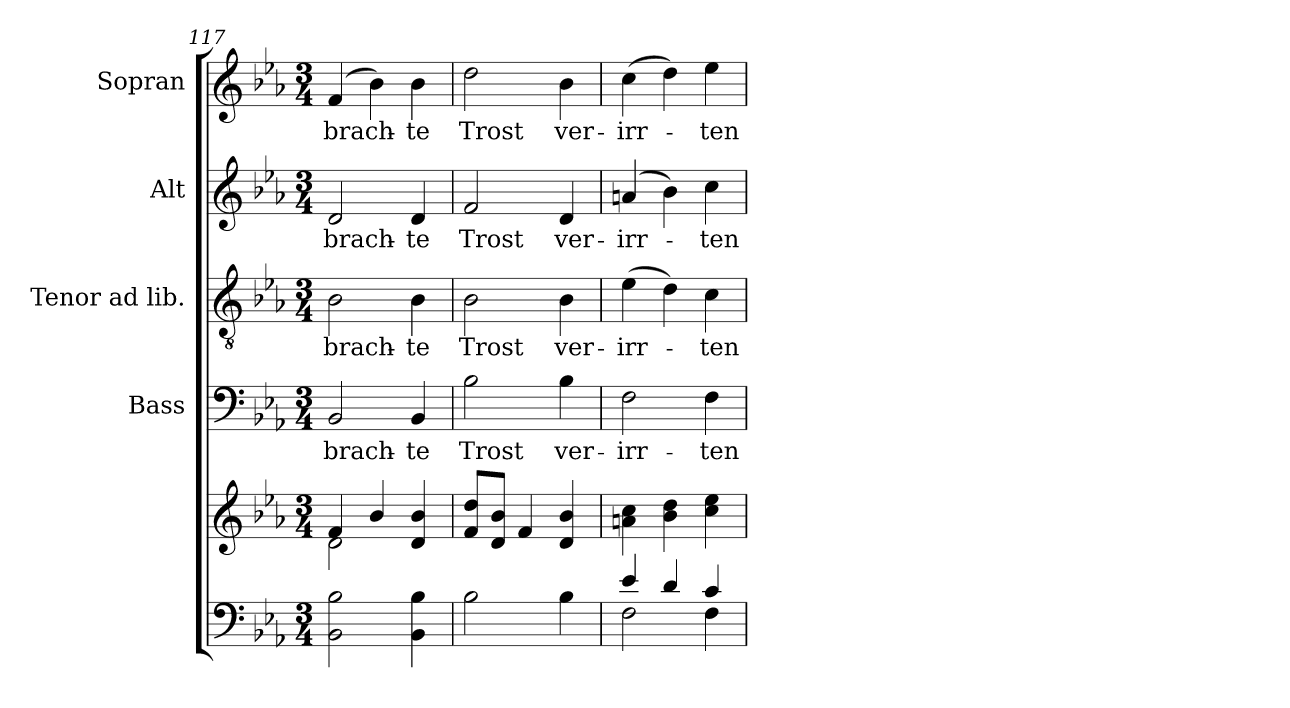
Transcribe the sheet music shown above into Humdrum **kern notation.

**kern	**kern	**kern	**text	**kern	**text	**kern	**text	**kern	**text
*part5	*part5	*part4	*part4	*part3	*part3	*part2	*part2	*part1	*part1
*staff6	*staff5	*staff4	*staff4	*staff3	*staff3	*staff2	*staff2	*staff1	*staff1
*	*	*I"Bass	*	*I"Tenor ad lib.	*	*I"Alt	*	*I"Sopran	*
*	*	*I'B.	*	*I'T.	*	*I'A.	*	*I'S.	*
*clefF4	*clefG2	*clefF4	*	*clefGv2	*	*clefG2	*	*clefG2	*
*k[b-e-a-]	*k[b-e-a-]	*k[b-e-a-]	*	*k[b-e-a-]	*	*k[b-e-a-]	*	*k[b-e-a-]	*
*E-:	*E-:	*E-:	*	*E-:	*	*E-:	*	*E-:	*
*M3/4	*M3/4	*M3/4	*	*M3/4	*	*M3/4	*	*M3/4	*
=117	=117	=117	=117	=117	=117	=117	=117	=117	=117
*	*^	*	*	*	*	*	*	*	*
!	!	!	!	!LO:LY:b	!	!LO:LY:b	!	!LO:LY:b	!	!LO:LY:b
2BB-\ 2B-\	4f/	2d\	2BB-/	brach-	2B-\	brach-	2d/	brach-	(4f/	brach-
.	4b-/	.	.	.	.	.	.	.	4b-\)	.
!	!	!	!	!LO:LY:b	!	!LO:LY:b	!	!LO:LY:b	!	!LO:LY:b
4BB-\ 4B-\	4d/ 4b-/	4ryy	4BB-/	-te	4B-\	-te	4d/	-te	4b-\	-te
=118	=118	=118	=118	=118	=118	=118	=118	=118	=118	=118
!	!	!	!	!LO:LY:b	!	!LO:LY:b	!	!LO:LY:b	!	!LO:LY:b
*	*v	*v	*	*	*	*	*	*	*	*
2B-\	8f/ 8dd/L	2B-\	Trost	2B-\	Trost	2f/	Trost	2dd\	Trost
.	8d/ 8b-/J	.	.	.	.	.	.	.	.
.	4f/	.	.	.	.	.	.	.	.
!	!	!	!LO:LY:b	!	!LO:LY:b	!	!LO:LY:b	!	!LO:LY:b
4B-\	4d/ 4b-/	4B-\	ver-	4B-\	ver-	4d/	ver-	4b-\	ver-
=119	=119	=119	=119	=119	=119	=119	=119	=119	=119
*^	*	*	*	*	*	*	*	*	*
!	!	!	!	!LO:LY:b	!	!LO:LY:b	!	!LO:LY:b	!	!LO:LY:b
4e-/	2F\	4an\ 4cc\	2F\	-irr-	(>4e-\	-irr-	(4an/	-irr-	(>4cc\	-irr-
4d/	.	4b-\ 4dd\	.	.	4d\)	.	4b-\)	.	4dd\)	.
!	!	!	!	!LO:LY:b	!	!LO:LY:b	!	!LO:LY:b	!	!LO:LY:b
4c/	4F\	4cc\ 4ee-\	4F\	-ten	4c\	-ten	4cc\	-ten	4ee-\	-ten
*v	*v	*	*	*	*	*	*	*	*	*
=	=	=	=	=	=	=	=	=	=
*-	*-	*-	*-	*-	*-	*-	*-	*-	*-
